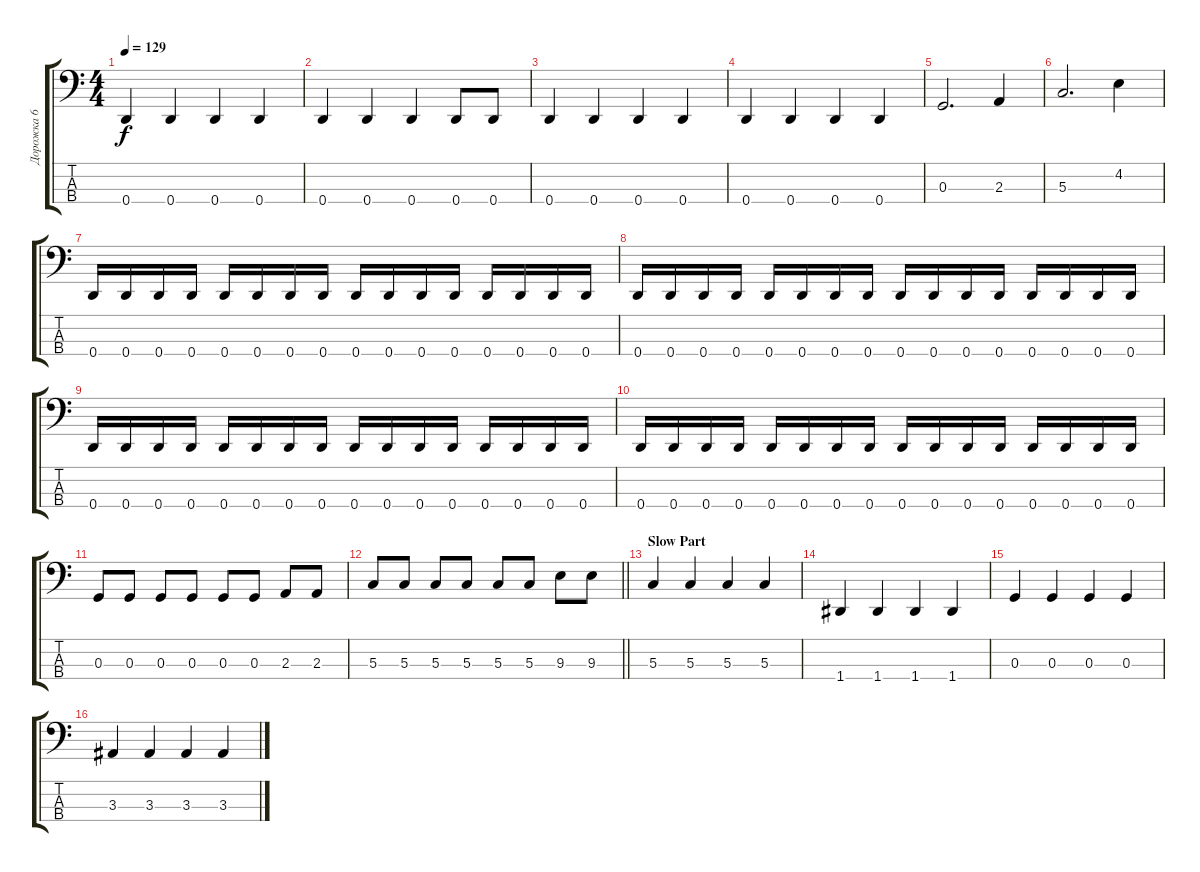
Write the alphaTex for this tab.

\track ("Дорожка 6" "Дорожка 6") {instrument electricbasspick}
\staff {score tabs}
\tuning (F2 C2 G1 D1) {hide}
\ts (4 4)
\tempo 129
\clef f4
\ks c
0.4.4{dy f} 0.4.4 0.4.4 0.4.4 |
0.4.4 0.4.4 0.4.4 0.4.8 0.4.8 |
0.4.4 0.4.4 0.4.4 0.4.4 |
0.4.4 0.4.4 0.4.4 0.4.4 |
0.3.2{d} 2.3.4 |
5.3.2{d} 4.2.4 |
0.4.16 0.4.16 0.4.16 0.4.16 0.4.16 0.4.16 0.4.16 0.4.16 0.4.16 0.4.16 0.4.16 0.4.16 0.4.16 0.4.16 0.4.16 0.4.16 |
0.4.16 0.4.16 0.4.16 0.4.16 0.4.16 0.4.16 0.4.16 0.4.16 0.4.16 0.4.16 0.4.16 0.4.16 0.4.16 0.4.16 0.4.16 0.4.16 |
0.4.16 0.4.16 0.4.16 0.4.16 0.4.16 0.4.16 0.4.16 0.4.16 0.4.16 0.4.16 0.4.16 0.4.16 0.4.16 0.4.16 0.4.16 0.4.16 |
0.4.16 0.4.16 0.4.16 0.4.16 0.4.16 0.4.16 0.4.16 0.4.16 0.4.16 0.4.16 0.4.16 0.4.16 0.4.16 0.4.16 0.4.16 0.4.16 |
0.3.8 0.3.8 0.3.8 0.3.8 0.3.8 0.3.8 2.3.8 2.3.8 |
\barLineRight lightlight
5.3.8 5.3.8 5.3.8 5.3.8 5.3.8 5.3.8 9.3.8 9.3.8 |
\section ("" "Slow Part")
5.3.4 5.3.4 5.3.4 5.3.4 |
1.4.4 1.4.4 1.4.4 1.4.4 |
0.3.4 0.3.4 0.3.4 0.3.4 |
3.3.4 3.3.4 3.3.4 3.3.4
